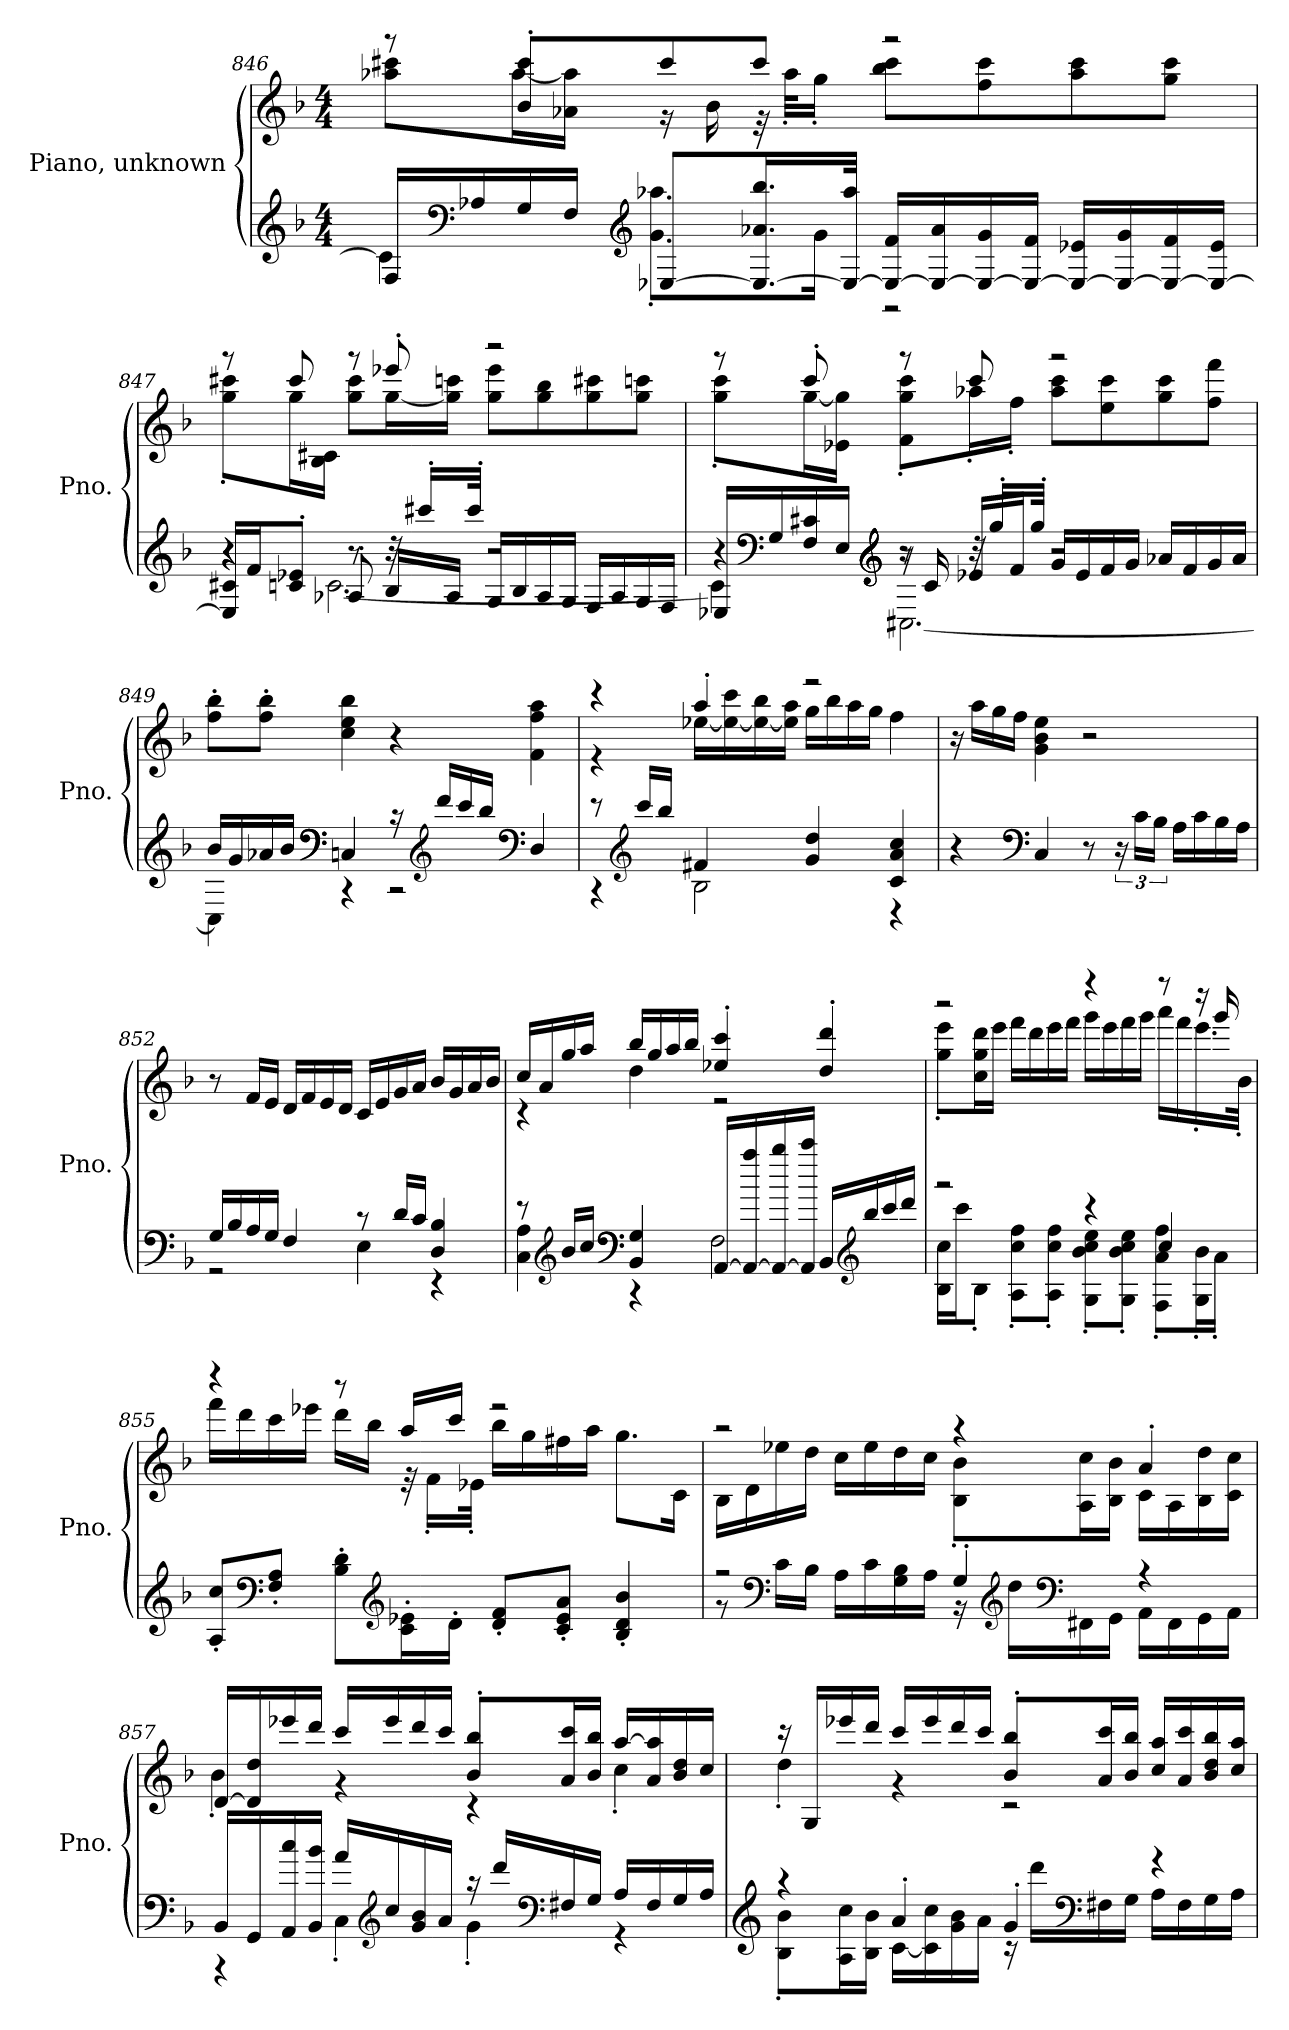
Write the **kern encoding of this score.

**kern	**kern
*part1	*part1
*staff2	*staff1
*I"Piano, unknown	*
*I'Pno.	*
!!LO:LB:g=z
*clefG2	*clefG2
*k[b-]	*k[b-]
*M4/4	*M4/4
=846	=846
*^	*^
16F/LL	4c#\]	8r	8aa-X\ 8ccc#X\L
*clefF4	*	*	*
16A-X/	.	.	.
16G/	.	8b-/' 8ccc#/'L	[16aa-\L
16F/JJ	.	.	16a-X\ 16aa-\]JJ
*clefG2	*	*	*
[8E-X/L	8.g\' 8.aa-X\'L	8ccc#/	16r
.	.	.	16b-\
16.E-/_ 16.a-X/ 16.bb-/L	.	8ccc#/J	32r
.	.	.	32aa-'\KLL
.	16g\Jk	.	16gg'\JJ
32E-/_ 32aa-/JJk	.	.	.
16E-/_ 16f/LL	2r	2r	8bb-\ 8ccc#\L
16E-/_ 16a-/	.	.	.
16E-/_ 16g/	.	.	8ff\ 8ccc#\
16E-/_ 16f/JJ	.	.	.
16E-/_ 16e-X/LL	.	.	8aa-\ 8ccc#\
16E-/_ 16g/	.	.	.
16E-/_ 16f/	.	.	8gg\ 8ccc#\J
16E-/_ 16e-/JJ	.	.	.
!!LO:LB:g=z	!!
=847	=847	=847	=847
*	*^	*	*
16E-/] 16c#X/LL	4r	4r	8r	8gg\' 8ccc#X\'L
16f/J	.	.	.	.
8cn/' 8e-X/'J	.	.	8ccc#/	16gg\L
.	.	.	.	16B-\ 16c#X\JJ
8A-X'/	[2.c\	8r	8r	8gg\ 8ccc#\L
32r	.	16B-/LL	8eee-X'/	[16gg\L
16ccc#X'/LL	.	.	.	.
.	.	16A-/JJ	.	16gg\] 16cccn\JJ
32ccc#'/JJk	.	.	.	.
16G/LL	.	2r	2r	8gg\ 8eee-\L
16B-/	.	.	.	.
16A-/	.	.	.	8gg\ 8bb-\
16G/JJ	.	.	.	.
16F/LL	.	.	.	8gg\ 8ccc#X\
16A-/	.	.	.	.
16G/	.	.	.	8gg\ 8cccn\J
16F/JJ	.	.	.	.
!!LO:LB:g=z	!!
=848	=848	=848	=848	=848
16E-X/LL	4c\]	4r	8r	8gg\' 8ccc\'L
*clefF4	*	*	*	*
16G/	.	.	.	.
16F/ 16c#X/	.	.	8ccc'/	[16gg\L
16E-/JJ	.	.	.	16e-X\ 16gg\]JJ
*clefG2	*	*	*	*
16r	[2.C#X\	8r	8r	8f\' 8gg\' 8ccc\'L
16c#/	.	.	.	.
32r	.	16e-X/LL	8ccc/	16aa-X'\L
16gg'/LL	.	.	.	.
.	.	16f/JJ	.	16ff'\JJ
32gg'/JJk	.	.	.	.
16g/LL	.	2r	2r	8aa-\ 8ccc\L
16e-/	.	.	.	.
16f/	.	.	.	8ee\ 8ccc\
16g/JJ	.	.	.	.
16a-X/LL	.	.	.	8gg\ 8ccc\
16f/	.	.	.	.
16g/	.	.	.	8ff\ 8fff\J
16a-/JJ	.	.	.	.
*	*v	*v	*	*
*	*	*v	*v
=849	=849	=849
16b-/LL	4C#\]	8ff\' 8bb-\'L
16g/	.	.
16a-X/	.	8ff\' 8bb-\'J
16b-/JJ	.	.
*clefF4	*	*
4Cn/	4r	4cc\ 4ee\ 4bb-\
16r	2r	4r
*clefG2	*	*
16ddd/LL	.	.
16ccc/	.	.
16bb-/JJ	.	.
*clefF4	*	*
4D/	.	4f\ 4ff\ 4aa\
!!LO:LB:g=z
=850	=850	=850
*	*	*^
8r	4r	4r	4r
*clefG2	*	*	*
16ccc/LL	.	.	.
16bb-/JJ	.	.	.
4f#X/	2B-\	4aa'/	[16ee-X\LL
.	.	.	16ee-\_ 16ccc\
.	.	.	16ee-\_ 16bb-\
.	.	.	16ee-\] 16aa\JJ
4g/ 4dd/	.	2r	16gg\LL
.	.	.	16bb-\
.	.	.	16aa\
.	.	.	16gg\JJ
4c/ 4a/ 4cc/	4r	.	4ff\
*v	*v	*	*
*	*v	*v
=851	=851
4r	16r
.	16aa\LL
.	16gg\
.	16ff\JJ
*clefF4	*
4C/	4g\ 4b-\ 4ee\
8r	2r
24r	.
24c\LL	.
24B-\JJ	.
16A\LL	.
16c\	.
16B-\	.
16A\JJ	.
!!LO:LB:g=z
=852	=852
*^	*
16G/LL	2r	8r
16B-/	.	.
16A/	.	16f/LL
16G/JJ	.	16e/JJ
4F/	.	16d/LL
.	.	16f/
.	.	16e/
.	.	16d/JJ
8r	4E\	16c/LL
.	.	16e/
16d/LL	.	16g/
16c/JJ	.	16a/JJ
4D/ 4B-/	4r	16b-/LL
.	.	16g/
.	.	16a/
.	.	16b-/JJ
=853	=853	=853
*	*	*^
8r	4C\ 4A\	16cc/LL	4r
.	.	16a/	.
*clefG2	*	*	*
16b-/LL	.	16gg/	.
16cc/JJ	.	16aa/JJ	.
*clefF4	*	*	*
4BB-/ 4G/	4r	16bb-/LL	4dd\
.	.	16gg/	.
.	.	16aa/	.
.	.	16bb-/JJ	.
[16AA/LL	2F\	4ee-X/' 4ccc/'	2r
16AA/_ 16aa/	.	.	.
16AA/_ 16bb-/	.	.	.
16AA/] 16ccc/JJ	.	.	.
16BB-/LL	.	4dd/' 4ddd/'	.
*clefG2	*	*	*
16bb-/	.	.	.
16ccc/	.	.	.
16ddd/JJ	.	.	.
!!LO:PB:g=z	!!
=854	=854	=854	=854
2r	16B-\ 16cc\LL	2r	8gg\' 8eee\'L
.	16ccc\J	.	.
.	8B-'\J	.	16cc\ 16gg\ 16ddd\L
.	.	.	16eee\JJ
.	8A\' 8cc\' 8ff\'L	.	16fff\LL
.	.	.	16ddd\
.	8A\' 8cc\' 8ff\'J	.	16eee\
.	.	.	16fff\JJ
4r	8G\' 8b-\' 8cc\' 8ee\'L	4r	16ggg\LL
.	.	.	16eee\
.	8G\' 8b-\' 8cc\' 8ee\'J	.	16fff\
.	.	.	16ggg\JJ
4cc/	8F\' 8a\' 8ff\'L	8r	16aaa\LL
.	.	.	16fff\
.	16G\' 16b-\'L	16r	16.eee'\
.	16a'\JJ	16ggg/	.
.	.	.	32b-'\JJk
*v	*v	*	*
=855	=855	=855
8A/' 8cc/'L	4r	16fff\LL
.	.	16ddd\
*clefF4	*	*
8F/' 8A/'J	.	16ccc\
.	.	16eee-X\JJ
8B-\' 8d\'L	8r	16ddd\LL
.	.	16bb-\JJ
*clefG2	*	*
16c\' 16e-X\'L	16aa/LL	32r
.	.	16f'\LL
16d'\JJ	16ccc/JJ	.
.	.	32e-X'\JJk
8d/' 8f/'L	2r	16bb-\LL
.	.	16gg\
8c/' 8e-/' 8a/'J	.	16ff#X\
.	.	16aa\JJ
4B-/' 4d/' 4b-/'	.	8.gg\L
.	.	16c\Jk
!!LO:LB:g=z	!!
=856	=856	=856
*^	*	*
2r	8r	2r	16B-\LL
.	.	.	16d\
*clefF4	*	*	*
.	16c\LL	.	16ee-X\
.	16B-\JJ	.	16dd\JJ
.	16A\LL	.	16cc\LL
.	16c\	.	16ee-\
.	16G\ 16B-\	.	16dd\
.	16A\JJ	.	16cc\JJ
4G'/	16r	4r	8B-\' 8b-\'L
*clefG2	*	*	*
.	16dd\LL	.	.
*clefF4	*	*	*
.	16FF#X\	.	16A\ 16cc\L
.	16GG\JJ	.	16B-\ 16b-\JJ
4r	16AA\LL	4a'/	16c\LL
.	16FF#\	.	16A\
.	16GG\	.	16B-\ 16dd\
.	16AA\JJ	.	16c\ 16cc\JJ
!!LO:LB:g=z	!!
=857	=857	=857	=857
16BB-/LL	4r	[16d/LL	4b-'\
16GG/	.	16d/] 16dd/	.
16AA/ 16cc/	.	16eee-X/	.
16BB-/ 16b-/JJ	.	16ddd/JJ	.
16a/LL	4C'\	16ccc/LL	4r
*clefG2	*	*	*
16cc/	.	16eee-/	.
16g/ 16b-/	.	16ddd/	.
16a/JJ	.	16ccc/JJ	.
16r	4g'\	8b-/' 8bb-/'L	4r
16ddd/LL	.	.	.
*clefF4	*	*	*
16F#X/	.	16a/ 16ccc/L	.
16G/JJ	.	16b-/ 16bb-/JJ	.
16A/LL	4r	[16aa/LL	4cc'\
16F#/	.	16a/ 16aa/]	.
16G/	.	16b-/ 16dd/	.
16A/JJ	.	16cc/JJ	.
!!LO:LB:g=z	!!
=858	=858	=858	=858
*clefG2	*	*	*
4r	8B-\' 8b-\'L	16r	4dd'\
.	.	16G/LL	.
.	16A\ 16cc\L	16eee-X/	.
.	16B-\ 16b-\JJ	16ddd/JJ	.
4a'/	[16c\LL	16ccc/LL	4r
.	16c\] 16cc\	16eee-/	.
.	16g\ 16b-\	16ddd/	.
.	16a\JJ	16ccc/JJ	.
4g'/	16r	8b-/' 8bb-/'L	2r
.	16ddd\LL	.	.
*clefF4	*	*	*
.	16F#X\	16a/ 16ccc/L	.
.	16G\JJ	16b-/ 16bb-/JJ	.
4r	16A\LL	16cc/ 16aa/LL	.
.	16F#\	16a/ 16ccc/	.
.	16G\	16b-/ 16dd/ 16bb-/	.
.	16A\JJ	16cc/ 16aa/JJ	.
*v	*v	*	*
*	*v	*v
=	=
*-	*-
